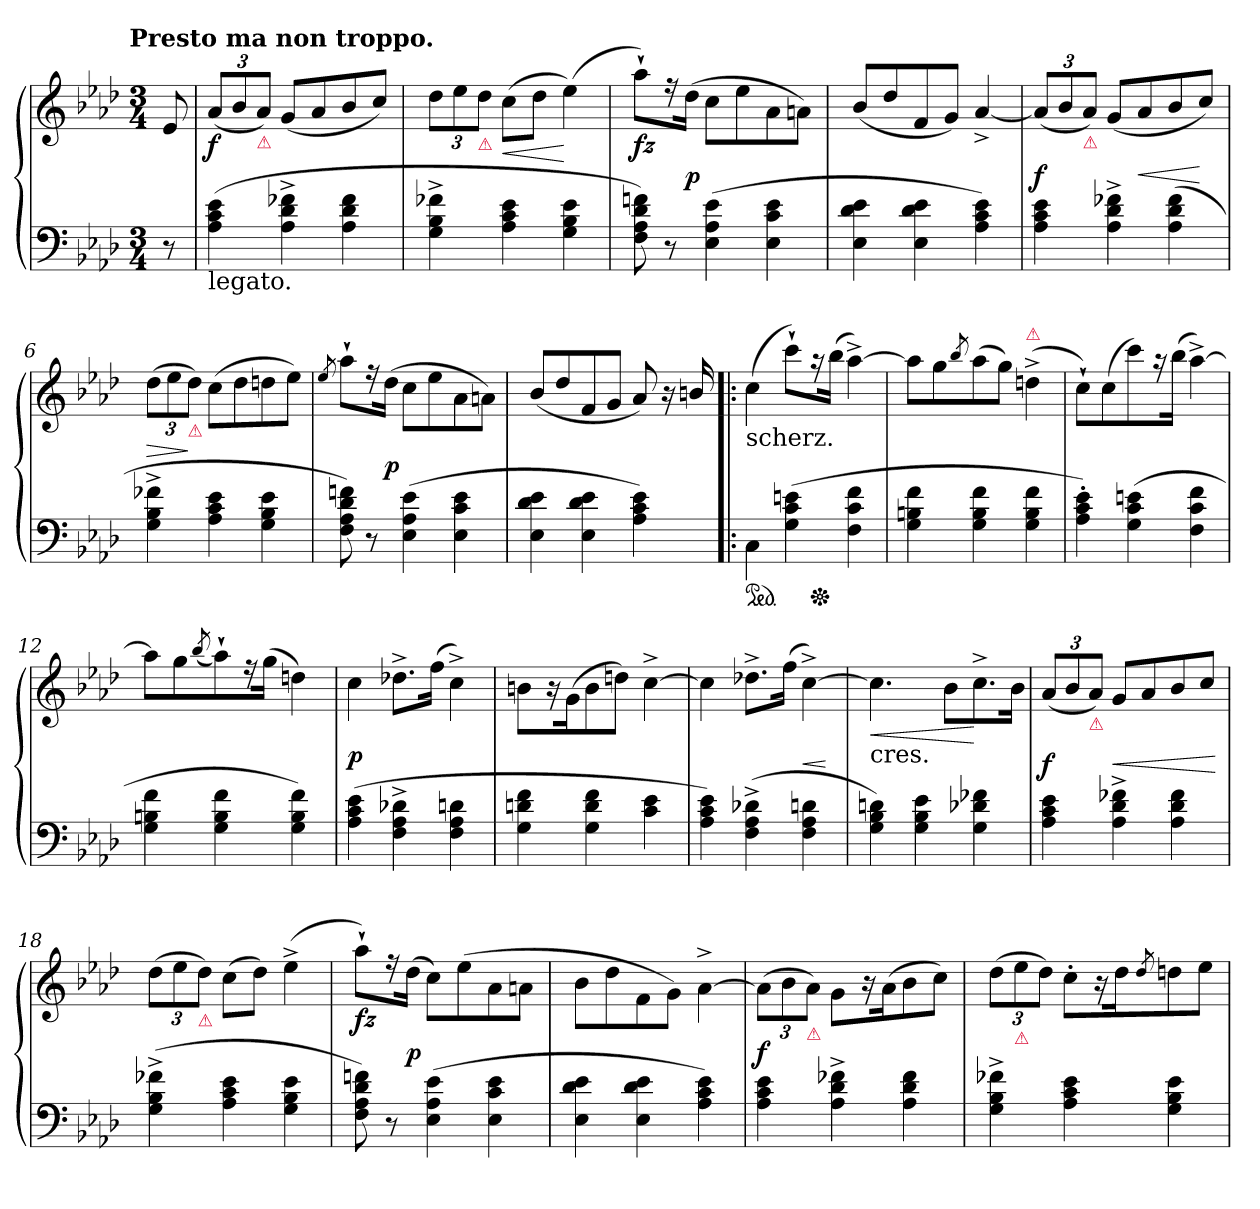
**kern	**kern	**dynam
*part1	*part1	*part1
*staff2	*staff1	*staff1/2
*clefF4	*clefG2	*
*k[b-e-a-d-]	*k[b-e-a-d-]	*
*A-:	*A-:	*
!!LO:TX:omd:t=Presto ma non troppo.
*M3/4	*M3/4	*
*MM228	*MM228	*
=	=	=
8r	8e-	.
=1	=1	=1
!LO:TX:b:t=legato.	!	!
(>4A- 4c 4e-	(<12a-L	f
.	12b-	.
!	!LO:TX:b:color=crimson:t=⚠	!
.	12a-J)	.
4A-^< 4d-^< 4f-X^<	(<8gL	.
.	8a-	.
4A- 4d- 4f-	8b-	.
.	8ccJ)	.
=2	=2	=2
4G^< 4B-^< 4f-X^<	12dd-L	.
.	12ee-	.
!	!LO:TX:b:color=crimson:t=⚠	!
.	12dd-J	.
4A- 4c 4e-	(>8ccL	<
.	8dd-J	.
4G 4B- 4e-	(>4ee-)	[
=3	=3	=3
8F 8A- 8d- 8fn)	8aa-`L)	fz
8r	16r	.
.	(>16dd-Jk	p
(>4E- 4A- 4e-	8ccL	.
.	8ee-	.
4E- 4c 4e-	8a-	.
.	8anJ)	.
=4	=4	=4
4E- 4d- 4e-	(<8b-L	.
.	8dd-	.
4E- 4d- 4e-	8f	.
.	8gJ)	.
4A- 4c 4e-)	[4a-^	.
=5	=5	=5
4A- 4c 4e-	(<12a-L]	f
.	12b-	.
!	!LO:TX:b:color=crimson:t=⚠	!
.	12a-J)	.
4A-^< 4d-^< 4f-X^<	(<8gL	.
.	8a-	<
(>4A- 4d- 4f-	8b-	.
.	8ccJ)	[
=6	=6	=6
4G^< 4B-^< 4f-X^<	(>12dd-L	>
.	12ee-	.
!	!LO:TX:b:color=crimson:t=⚠	!
.	12dd-J)	]
4A- 4c 4e-	(8ccL	.
.	8dd-	.
4G 4B- 4e-	8ddn	.
.	8ee-J)	.
=7	=7	=7
.	8qee-/	.
8F 8A- 8d- 8fn)	8aa-`L	.
8r	16r	.
.	(>16dd-Jk	p
(>4E- 4A- 4e-	8ccL	.
.	8ee-	.
4E- 4c 4e-	8a-	.
.	8anJ)	.
=8	=8	=8
4E- 4d- 4e-	(<8b-L	.
.	8dd-	.
4E- 4d- 4e-	8f	.
.	8gJ	.
4A- 4c 4e-)	8a-)	.
.	16r	.
.	16bn/	.
=9!|:	=9!|:	=9!|:
!	!LO:TX:b:t=scherz.	!
!LO:TX:a:color=crimson:t=⚠	!	!
*ped	*	*
4C\	(>4cc	.
(>4G 4c 4en	8ccc`L)	.
*Xped	*	*
.	16r	.
.	(>16bb-Jk	.
4F 4c 4f	[4aa-^<)	.
=10	=10	=10
4G 4Bn 4f	8aa-L]	.
.	8gg	.
.	8qbb-/	.
4G 4B 4f	(>8aa-	.
.	8ggJ)	.
!	!LO:TX:a:color=crimson:t=⚠	!
4G 4B 4f	(4ddn^	.
=11	=11	=11
4A-' 4c' 4e-')	8cc`L)	.
.	(>8cc	.
(>4G 4c 4en	8ccc)	.
.	16r	.
.	(>16bb-Jk	.
4F 4c 4f	[4aa-^<)	.
=12	=12	=12
4G 4Bn 4f	8aa-L]	.
.	8gg	.
.	(<8qbb-/	.
4G 4B 4f	8aa-`)	.
.	16r	.
.	(>16ggJk	.
4G 4B 4f)	4ddn)	.
=13	=13	=13
(>4A- 4c 4e-	4cc	p
4F^< 4A-^< 4d-X^<	8.dd-X^L	.
.	(>16ffJk	.
4F 4A- 4dn	4cc^)	.
=14	=14	=14
4G 4dn 4f	8bnL	.
.	16r	.
.	(>16gK	.
4G 4d 4f	8b	.
.	8ddnJ)	.
4c 4e-	[4cc^	.
=15	=15	=15
4A- 4c 4e-)	4cc]	.
(>4F^< 4A-^< 4d-X^<	8.dd-X^L	.
.	(>16ffJk	.
4F 4A- 4dn	[4cc^)	<
.	.	[
=16	=16	=16
!	!LO:TX:c:t=cres.	!
!	!	!LO:HP:b
4G 4B- 4dn)	4.cc]	<
4G 4B- 4e-	.	.
.	8b-L	.
4G 4d-X 4f-X	8.cc^	[
.	16b-Jk	.
=17	=17	=17
4A- 4c 4e-	(<12a-L	f
.	12b-	.
!	!LO:TX:b:color=crimson:t=⚠	!
.	12a-J)	.
4A-^< 4d-^< 4f-X^<	8gL	<
.	8a-	.
4A- 4d- 4f-	8b-	.
.	8ccJ	.
.	.	[
=18	=18	=18
(>4G^< 4B-^< 4f-X^<	(>12dd-L	.
.	12ee-	.
!	!LO:TX:b:color=crimson:t=⚠	!
.	12dd-J)	.
4A- 4c 4e-	(>8ccL	.
.	8dd-J)	.
4G 4B- 4e-	(>4ee-^<	.
=19	=19	=19
8F 8A- 8d- 8fn)	8aa-`L)	fz
8r	16r	.
.	(>16dd-Jk	p
(>4E- 4A- 4e-	8ccL)	.
.	(>8ee-	.
4E- 4c 4e-	8a-	.
.	8anJ	.
=20	=20	=20
4E- 4d- 4e-	8b-\L	.
.	8dd-	.
4E- 4d- 4e-	8f	.
.	8gJ)	.
4A- 4c 4e-)	[4a-^\	.
=21	=21	=21
4A- 4c 4e-	(>12a-\L]	f
.	12b-	.
!	!LO:TX:b:color=crimson:t=⚠	!
.	12a-J)	.
4A-^< 4d-^< 4f-X^<	8g\L	.
.	16r	.
.	(>16a-K	.
4A- 4d- 4f-	8b-	.
.	8ccJ)	.
=22	=22	=22
4G^< 4B-^< 4f-X^<	(>12dd-L	.
!	!LO:TX:b:color=crimson:t=⚠	!
.	12ee-	.
.	12dd-J)	.
4A- 4c 4e-	8cc'L	.
.	16r	.
.	16dd-K	.
.	8qdd-/	.
4G 4B- 4e-	8ddn	.
.	8ee-J	.
=	=	=
*-	*-	*-
